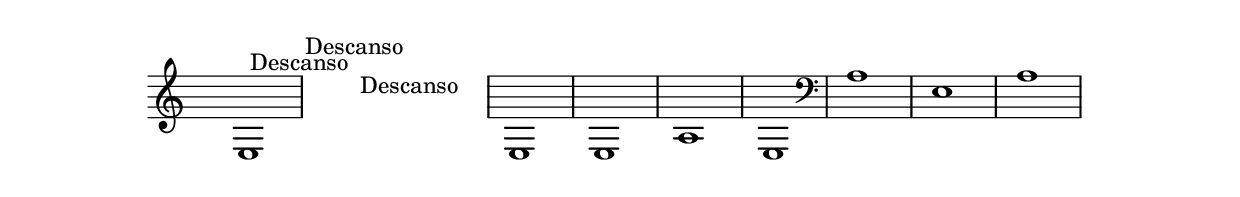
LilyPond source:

\version "2.14.2"

%%\header { texidoc="1 - Nota Nova"}

\relative c {
  \override Staff.TimeSignature #'transparent = ##t
  \override Score.BarNumber #'transparent = ##t
  \override Score.RehearsalMark #'font-size = #-2

  %% CLARINETE
  \tag #'cl {
    e1
  }
  %% FLAUTA
  \tag #'fl {
    \override Staff.Clef #'transparent = ##t
    \stopStaff
    s^\markup {\hspace #-7 "Descanso"}
  }
  %% OBOÉ
  \tag #'ob {
    \override Staff.Clef #'transparent = ##t
    \stopStaff
    s^\markup {\hspace #-7 "Descanso"}
  }
  %% SAX ALTO
  \tag #'saxa {
    \override Staff.Clef #'transparent = ##t
    \stopStaff
    s^\markup {\hspace #-7 "Descanso"}
  }
  %% SAX TENOR
  \tag #'saxt {
    \override Staff.Clef #'transparent = ##f
    \startStaff
    e
  }
  %% SAX GENES
  \tag #'saxg {
    e
  }
  %% TROMPETE
  \tag #'tpt {
    a
  }
  %% TROMPA
  \tag #'tpa {
    e
  }
  %% TROMBONE
  \tag #'tbn {
    \clef bass
    a
  }
  %% TUBA MIB
  \tag #'tbamib {
    \clef bass
    e
  }
  %% TUBA SIB
  \tag #'tbasib {
    \clef bass
    a
  }

  %% END DOCUMENT
}
